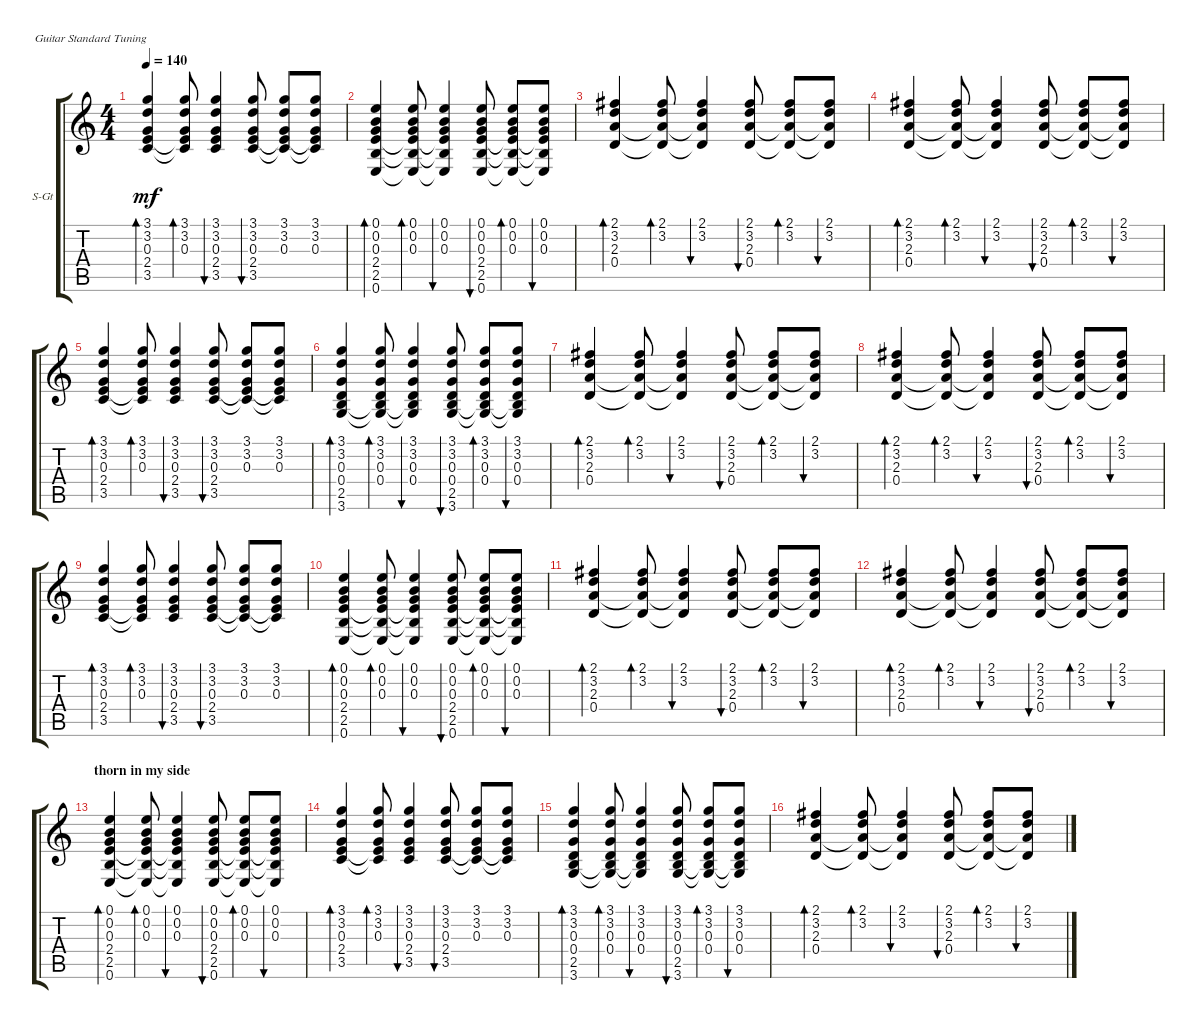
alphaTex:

\defaultSystemsLayout 4
\bracketExtendMode groupsimilarinstruments
\firstSystemTrackNameOrientation horizontal
\otherSystemsTrackNameOrientation horizontal
\track ("Steel Guitar" "S-Gt") {instrument acousticguitarsteel}
\staff {score tabs}
\tuning (E4 B3 G3 D3 A2 E2)
\ts (4 4)
\tempo 140
\clef g2
\ks c
(3.5 2.4 0.3 3.2 3.1).4{bd 30 dy mf} (3.5{t} 2.4{t} 0.3 3.1 3.2).8{bd 30} (3.5 2.4 0.3 3.2 3.1).4{bu 30} (3.5 2.4 0.3 3.2 3.1).8{bu 30} (3.5{t} 2.4{t} 0.3 3.2 3.1).8 (3.5{t} 2.4{t} 0.3 3.2 3.1).8 |
(0.6 2.5 2.4 0.3 0.2 0.1).4{bd 30} (0.6{t} 2.5{t} 2.4{t} 0.3 0.2 0.1).8{bd 30} (0.6{t} 2.5{t} 2.4{t} 0.3 0.2 0.1).4{bu 30} (0.6 2.5 2.4 0.3 0.2 0.1).8{bu 30} (0.6{t} 2.5{t} 2.4{t} 0.1 0.2 0.3).8{bd 30} (0.6{t} 2.5{t} 2.4{t} 0.3 0.2 0.1).8{bu 30} |
(0.4 2.3 3.2 2.1).4{bd 30} (0.4{t} 2.3{t} 2.1 3.2).8{bd 30} (0.4{t} 2.3{t} 3.2 2.1).4{bu 30} (0.4 2.3 3.2 2.1).8{bu 30} (0.4{t} 2.3{t} 3.2 2.1).8{bd 30} (0.4{t} 2.3{t} 3.2 2.1).8{bu 30} |
(0.4 2.3 3.2 2.1).4{bd 30} (0.4{t} 2.3{t} 2.1 3.2).8{bd 30} (0.4{t} 2.3{t} 3.2 2.1).4{bu 30} (0.4 2.3 3.2 2.1).8{bu 30} (0.4{t} 2.3{t} 3.2 2.1).8{bd 30} (0.4{t} 2.3{t} 3.2 2.1).8{bu 30} |
(3.5 2.4 0.3 3.2 3.1).4{bd 30} (3.5{t} 2.4{t} 0.3 3.1 3.2).8{bd 30} (3.5 2.4 0.3 3.2 3.1).4{bu 30} (3.5 2.4 0.3 3.2 3.1).8{bu 30} (3.5{t} 2.4{t} 0.3 3.2 3.1).8 (3.5{t} 2.4{t} 0.3 3.2 3.1).8 |
(2.5 0.4 0.3 3.2 3.1 3.6).4{bd 30} (2.5{t} 0.4 0.3 3.1 3.2 3.6{t}).8{bd 30} (2.5{t} 0.4 0.3 3.2 3.1 3.6{t}).4{bu 30} (2.5 0.4 0.3 3.2 3.1 3.6).8{bu 30} (2.5{t} 0.4 0.3 3.2 3.1 3.6{t}).8{bd 30} (2.5{t} 0.4 0.3 3.2 3.1 3.6{t}).8{bu 30} |
(0.4 2.3 3.2 2.1).4{bd 30} (0.4{t} 2.3{t} 2.1 3.2).8{bd 30} (0.4{t} 2.3{t} 3.2 2.1).4{bu 30} (0.4 2.3 3.2 2.1).8{bu 30} (0.4{t} 2.3{t} 3.2 2.1).8{bd 30} (0.4{t} 2.3{t} 3.2 2.1).8{bu 30} |
(0.4 2.3 3.2 2.1).4{bd 30} (0.4{t} 2.3{t} 2.1 3.2).8{bd 30} (0.4{t} 2.3{t} 3.2 2.1).4{bu 30} (0.4 2.3 3.2 2.1).8{bu 30} (0.4{t} 2.3{t} 3.2 2.1).8{bd 30} (0.4{t} 2.3{t} 3.2 2.1).8{bu 30} |
(3.5 2.4 0.3 3.2 3.1).4{bd 30} (3.5{t} 2.4{t} 0.3 3.1 3.2).8{bd 30} (3.5 2.4 0.3 3.2 3.1).4{bu 30} (3.5 2.4 0.3 3.2 3.1).8{bu 30} (3.5{t} 2.4{t} 0.3 3.2 3.1).8 (3.5{t} 2.4{t} 0.3 3.2 3.1).8 |
(0.6 2.5 2.4 0.3 0.2 0.1).4{bd 30} (0.6{t} 2.5{t} 2.4{t} 0.3 0.2 0.1).8{bd 30} (0.6{t} 2.5{t} 2.4{t} 0.3 0.2 0.1).4{bu 30} (0.6 2.5 2.4 0.3 0.2 0.1).8{bu 30} (0.6{t} 2.5{t} 2.4{t} 0.1 0.2 0.3).8{bd 30} (0.6{t} 2.5{t} 2.4{t} 0.3 0.2 0.1).8{bu 30} |
(0.4 2.3 3.2 2.1).4{bd 30} (0.4{t} 2.3{t} 2.1 3.2).8{bd 30} (0.4{t} 2.3{t} 3.2 2.1).4{bu 30} (0.4 2.3 3.2 2.1).8{bu 30} (0.4{t} 2.3{t} 3.2 2.1).8{bd 30} (0.4{t} 2.3{t} 3.2 2.1).8{bu 30} |
(0.4 2.3 3.2 2.1).4{bd 30} (0.4{t} 2.3{t} 2.1 3.2).8{bd 30} (0.4{t} 2.3{t} 3.2 2.1).4{bu 30} (0.4 2.3 3.2 2.1).8{bu 30} (0.4{t} 2.3{t} 3.2 2.1).8{bd 30} (0.4{t} 2.3{t} 3.2 2.1).8{bu 30} |
\section ("" "thorn in my side")
(0.6 2.5 2.4 0.3 0.2 0.1).4{bd 30} (0.6{t} 2.5{t} 2.4{t} 0.3 0.2 0.1).8{bd 30} (0.6{t} 2.5{t} 2.4{t} 0.3 0.2 0.1).4{bu 30} (0.6 2.5 2.4 0.3 0.2 0.1).8{bu 30} (0.6{t} 2.5{t} 2.4{t} 0.1 0.2 0.3).8{bd 30} (0.6{t} 2.5{t} 2.4{t} 0.3 0.2 0.1).8{bu 30} |
(3.5 2.4 0.3 3.2 3.1).4{bd 30} (3.5{t} 2.4{t} 0.3 3.1 3.2).8{bd 30} (3.5 2.4 0.3 3.2 3.1).4{bu 30} (3.5 2.4 0.3 3.2 3.1).8{bu 30} (3.5{t} 2.4{t} 0.3 3.2 3.1).8 (3.5{t} 2.4{t} 0.3 3.2 3.1).8 |
(2.5 0.4 0.3 3.2 3.1 3.6).4{bd 30} (2.5{t} 0.4 0.3 3.1 3.2 3.6{t}).8{bd 30} (2.5{t} 0.4 0.3 3.2 3.1 3.6{t}).4{bu 30} (2.5 0.4 0.3 3.2 3.1 3.6).8{bu 30} (2.5{t} 0.4 0.3 3.2 3.1 3.6{t}).8{bd 30} (2.5{t} 0.4 0.3 3.2 3.1 3.6{t}).8{bu 30} |
(0.4 2.3 3.2 2.1).4{bd 30} (0.4{t} 2.3{t} 2.1 3.2).8{bd 30} (0.4{t} 2.3{t} 3.2 2.1).4{bu 30} (0.4 2.3 3.2 2.1).8{bu 30} (0.4{t} 2.3{t} 3.2 2.1).8{bd 30} (0.4{t} 2.3{t} 3.2 2.1).8{bu 30}
